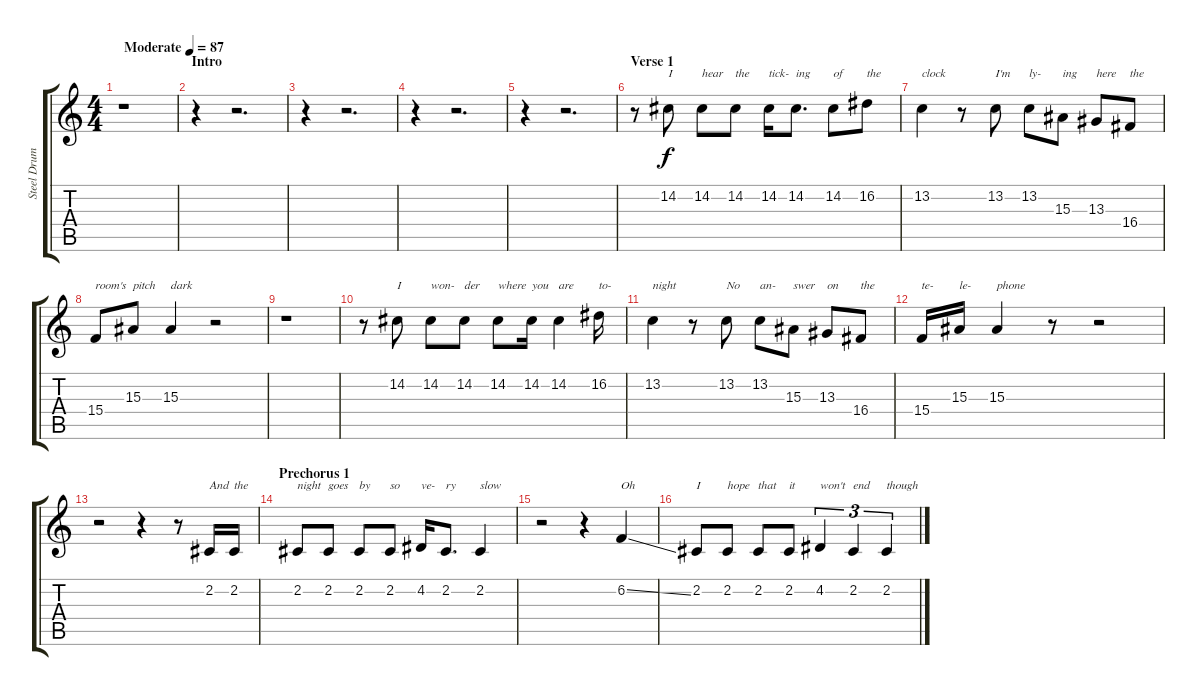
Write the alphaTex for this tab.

\track ("Steel Drums" "Steel Drum") {instrument steeldrums}
\staff {score tabs}
\tuning (E4 B3 G3 D3 A2 E2) {hide}
\ts (4 4)
\tempo (87 "Moderate")
\clef g2
\ks c
r.1{dy f instrument steeldrums} |
\section ("" "Intro")
r.4 r.2{d} |
r.4 r.2{d} |
r.4 r.2{d} |
r.4 r.2{d} |
\section ("" "Verse 1")
r.8 14.2.8{txt "I"} 14.2.8{txt "hear"} 14.2.8{txt "the"} 14.2.16{txt "tick-"} 14.2.8{d txt "ing"} 14.2.8{txt "of"} 16.2.8{txt "the"} |
13.2.4{txt "clock"} r.8 13.2.8{txt "I'm"} 13.2.8{txt "ly-"} 15.3.8{txt "ing"} 13.3.8{txt "here"} 16.4.8{txt "the"} |
15.4.8{txt "room's"} 15.3.8{txt "pitch"} 15.3.4{txt "dark"} r.2 |
r.1 |
r.8 14.2.8{txt "I"} 14.2.8{txt "won-"} 14.2.8{txt "der"} 14.2.8{txt "where"} 14.2.16{txt "you"} 14.2.4{txt "are"} 16.2.16{txt "to-"} |
13.2.4{txt "night"} r.8 13.2.8{txt "No"} 13.2.8{txt "an-"} 15.3.8{txt "swer"} 13.3.8{txt "on"} 16.4.8{txt "the"} |
15.4.16{txt "te-"} 15.3.16{txt "le-"} 15.3.4{txt "phone"} r.8 r.2 |
r.2 r.4 r.8 2.2.16{txt "And"} 2.2.16{txt "the"} |
\section ("" "Prechorus 1")
2.2.8{txt "night"} 2.2.8{txt "goes"} 2.2.8{txt "by"} 2.2.8{txt "so"} 4.2.16{txt "ve-"} 2.2.8{d txt "ry"} 2.2.4{txt "slow"} |
r.2 r.4 6.2{ss}.4{txt "Oh"} |
2.2.8{txt "I"} 2.2.8{txt "hope"} 2.2.8{txt "that"} 2.2.8{txt "it"} 4.2.4{tu (3 2) txt "won't"} 2.2.4{tu (3 2) txt "end"} 2.2.4{tu (3 2) txt "though"}
